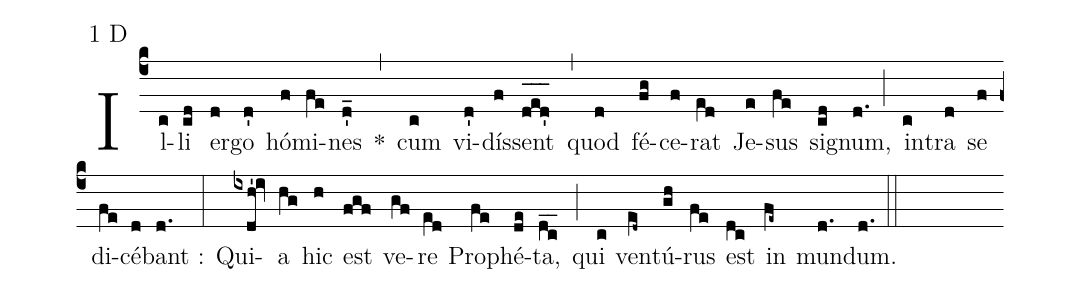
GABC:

mode:1 D;
%%
(c4) Il(c)li(cd) er(d)go(d') hó(f)mi(fe)nes(d'_) *(,) cum(c) vi(d')dís(f)sent(d_[oh:h]e_[oh:h]d'_[oh:h]) (,) quod(d) fé(fg)ce(f)rat(e[ll:1]d) Je(e)sus(fe) si(cd)gnum,(d.) (;) in(c)tra(d) se(f) di(fe)cé(d)bant :(d.) (:) Qui(ixdh'!iv)a(hg) hic(h) est(fgf) ve(gf)re(e[ll:1]d) Pro(fe)phé(de)ta,(dc__) (;) qui(c) ven(e[ll:1]d~)tú(gh)rus(fe) est(dc) in(fe~) mun(d.)dum.(d.) (::)
